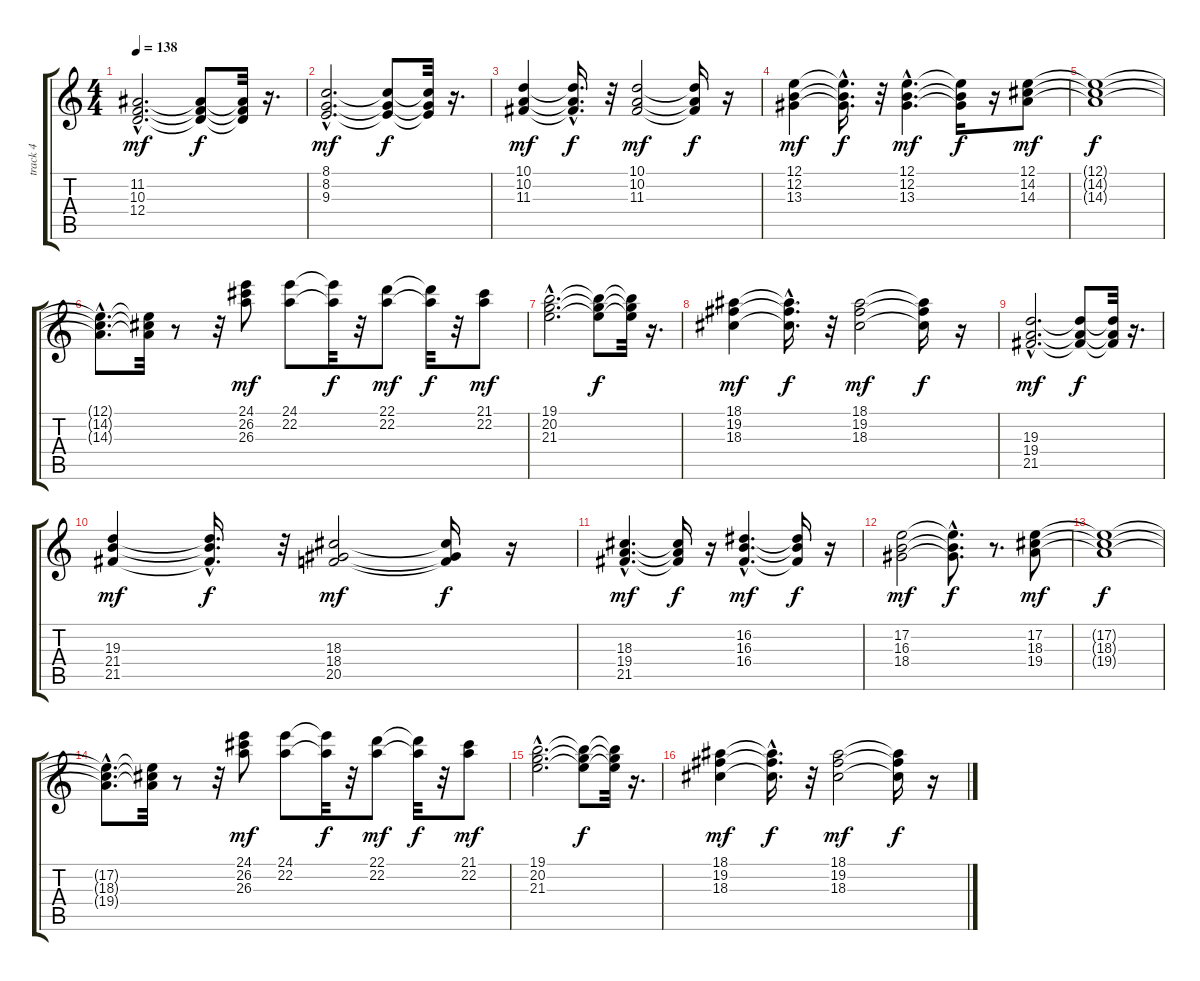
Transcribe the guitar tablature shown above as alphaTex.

\track ("track 4 " "track 4 ") {instrument electricgrandpiano}
\staff {score tabs}
\tuning (E4 B3 G3 D3 A2 E2) {hide}
\ts (4 4)
\tempo 138
\clef g2
\ks c
(11.2{hac} 10.3{hac} 12.4{hac}).2{d dy mf} (11.2{t} 10.3{t} 12.4{t}).8{dy f} (11.2{t} 10.3{t} 12.4{t}).32 r.16{d} |
(8.1{hac} 8.2{hac} 9.3{hac}).2{d dy mf} (8.1{t} 8.2{t} 9.3{t}).8{dy f} (8.1{t} 8.2{t} 9.3{t}).32 r.16{d} |
(10.1 10.2 11.3).4{dy mf} (10.1{hac t} 10.2{hac t} 11.3{hac t}).16{d dy f} r.32 (10.1 10.2 11.3).2{dy mf} (10.1{t} 10.2{t} 11.3{t}).16{dy f} r.16 |
(12.1 12.2 13.3).4{dy mf} (12.1{hac t} 12.2{hac t} 13.3{hac t}).16{d dy f} r.32 (12.1{hac} 12.2{hac} 13.3{hac}).4{d dy mf} (12.1{t} 12.2{t} 13.3{t}).16{dy f} r.16 (12.1 14.2 14.3).8{dy mf} |
(12.1{t} 14.2{t} 14.3{t}).1{dy f} |
(12.1{hac t} 14.2{hac t} 14.3{hac t}).8{d} (12.1{t} 14.2{t} 14.3{t}).32 r.8 r.32 (24.1 26.2 26.3).8{dy mf} (24.1 22.2).8 (24.1{t} 22.2{t}).32{dy f} r.32 (22.1 22.2).8{dy mf} (22.1{t} 22.2{t}).32{dy f} r.32 (21.1 22.2).8{dy mf} |
(19.1{hac} 20.2{hac} 21.3{hac}).2{d} (19.1{t} 20.2{t} 21.3{t}).8{dy f} (19.1{t} 20.2{t} 21.3{t}).32 r.16{d} |
(18.1 19.2 18.3).4{dy mf} (18.1{hac t} 19.2{hac t} 18.3{hac t}).16{d dy f} r.32 (18.1 19.2 18.3).2{dy mf} (18.1{t} 19.2{t} 18.3{t}).16{dy f} r.16 |
(19.3{hac} 19.4{hac} 21.5{hac}).2{d dy mf} (19.3{t} 19.4{t} 21.5{t}).8{dy f} (19.3{t} 19.4{t} 21.5{t}).32 r.16{d} |
(19.3 21.4 21.5).4{dy mf} (19.3{hac t} 21.4{hac t} 21.5{hac t}).16{d dy f} r.32 (18.3 18.4 20.5).2{dy mf} (18.3{t} 18.4{t} 20.5{t}).16{dy f} r.16 |
(18.3{hac} 19.4{hac} 21.5{hac}).4{d dy mf} (18.3{t} 19.4{t} 21.5{t}).16{dy f} r.16 (16.2{hac} 16.3{hac} 16.4{hac}).4{d dy mf} (16.2{t} 16.3{t} 16.4{t}).16{dy f} r.16 |
(17.2 16.3 18.4).2{dy mf} (17.2{hac t} 16.3{hac t} 18.4{hac t}).8{d dy f} r.8{d} (17.2 18.3 19.4).8{dy mf} |
(17.2{t} 18.3{t} 19.4{t}).1{dy f} |
(17.2{hac t} 18.3{hac t} 19.4{hac t}).8{d} (17.2{t} 18.3{t} 19.4{t}).32 r.8 r.32 (24.1 26.2 26.3).8{dy mf} (24.1 22.2).8 (24.1{t} 22.2{t}).32{dy f} r.32 (22.1 22.2).8{dy mf} (22.1{t} 22.2{t}).32{dy f} r.32 (21.1 22.2).8{dy mf} |
(19.1{hac} 20.2{hac} 21.3{hac}).2{d} (19.1{t} 20.2{t} 21.3{t}).8{dy f} (19.1{t} 20.2{t} 21.3{t}).32 r.16{d} |
(18.1 19.2 18.3).4{dy mf} (18.1{hac t} 19.2{hac t} 18.3{hac t}).16{d dy f} r.32 (18.1 19.2 18.3).2{dy mf} (18.1{t} 19.2{t} 18.3{t}).16{dy f} r.16
